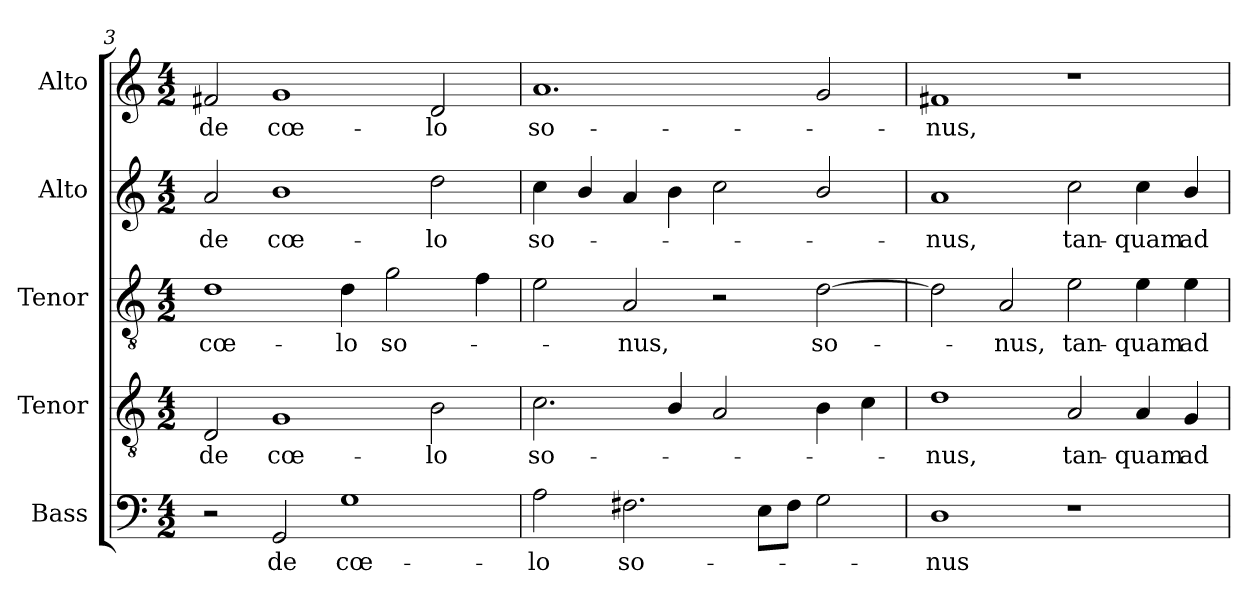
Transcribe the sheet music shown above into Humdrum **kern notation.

**kern	**text	**kern	**text	**kern	**text	**kern	**text	**kern	**text
*part5	*part5	*part4	*part4	*part3	*part3	*part2	*part2	*part1	*part1
*staff5	*staff5	*staff4	*staff4	*staff3	*staff3	*staff2	*staff2	*staff1	*staff1
*I"Bass	*	*I"Tenor	*	*I"Tenor	*	*I"Alto	*	*I"Alto	*
*I'B.	*	*I'T.	*	*I'T.	*	*I'A.	*	*I'A.	*
*clefF4	*	*clefGv2	*	*clefGv2	*	*clefG2	*	*clefG2	*
*	*	*ITrd7c12	*	*ITrd7c12	*	*	*	*	*
*k[]	*	*k[]	*	*k[]	*	*k[]	*	*k[]	*
*C:	*	*C:	*	*C:	*	*C:	*	*C:	*
*M4/2	*	*M4/2	*	*M4/2	*	*M4/2	*	*M4/2	*
=3	=3	=3	=3	=3	=3	=3	=3	=3	=3
!	!	!	!LO:LY:b:color=#000000	!	!	!	!	!	!
!	!	!	!	!	!LO:LY:b:color=#000000	!	!	!	!
!	!	!	!	!	!	!	!LO:LY:b:color=#000000	!	!
!	!	!	!	!	!	!	!	!	!LO:LY:b:color=#000000
2r	.	2DDi/	de	1Di	cœ-	2ai/	de	2f#Xi/	de
!	!LO:LY:b:color=#000000	!	!	!	!	!	!	!	!
!	!	!	!LO:LY:b:color=#000000	!	!	!	!	!	!
!	!	!	!	!	!	!	!LO:LY:b:color=#000000	!	!
!	!	!	!	!	!	!	!	!	!LO:LY:b:color=#000000
2GGi/	de	1GGi	cœ-	.	.	1bi	cœ-	1gi	cœ-
!	!LO:LY:b:color=#000000	!	!	!	!	!	!	!	!
!	!	!	!	!	!LO:LY:b:color=#000000	!	!	!	!
1Gi	cœ-	.	.	4Di\	-lo	.	.	.	.
!	!	!	!	!	!LO:LY:b:color=#000000	!	!	!	!
.	.	.	.	2Gi\	so-	.	.	.	.
!	!	!	!LO:LY:b:color=#000000	!	!	!	!	!	!
!	!	!	!	!	!	!	!LO:LY:b:color=#000000	!	!
!	!	!	!	!	!	!	!	!	!LO:LY:b:color=#000000
.	.	2BBi\	-lo	.	.	2ddi\	-lo	2di/	-lo
.	.	.	.	4Fi\	.	.	.	.	.
=4	=4	=4	=4	=4	=4	=4	=4	=4	=4
!	!LO:LY:b:color=#000000	!	!	!	!	!	!	!	!
!	!	!	!LO:LY:b:color=#000000	!	!	!	!	!	!
!	!	!	!	!	!	!	!LO:LY:b:color=#000000	!	!
!	!	!	!	!	!	!	!	!	!LO:LY:b:color=#000000
2Ai\	-lo	2.Ci\	so-	2Ei\	.	4cci\	so-	1.ai	so-
.	.	.	.	.	.	4bi/	.	.	.
!	!LO:LY:b:color=#000000	!	!	!	!	!	!	!	!
!	!	!	!	!	!LO:LY:b:color=#000000	!	!	!	!
2.F#Xi\	so-	.	.	2AAi/	-nus,	4ai/	.	.	.
.	.	4BBi/	.	.	.	4bi\	.	.	.
.	.	2AAi/	.	2r	.	2cci\	.	.	.
8Ei\L	.	.	.	.	.	.	.	.	.
8F#i\J	.	.	.	.	.	.	.	.	.
!	!	!	!	!	!LO:LY:b:color=#000000	!	!	!	!
2Gi\	.	4BBi\	.	[2Di\	so-	2bi/	.	2gi/	.
.	.	4Ci\	.	.	.	.	.	.	.
!!LO:LB:g=z
=5	=5	=5	=5	=5	=5	=5	=5	=5	=5
!	!LO:LY:b:color=#000000	!	!	!	!	!	!	!	!
!	!	!	!LO:LY:b:color=#000000	!	!	!	!	!	!
!	!	!	!	!	!	!	!LO:LY:b:color=#000000	!	!
!	!	!	!	!	!	!	!	!	!LO:LY:b:color=#000000
1Di	-nus	1Di	-nus,	2Di\]	.	1ai	-nus,	1f#Xi	-nus,
!	!	!	!	!	!LO:LY:b:color=#000000	!	!	!	!
.	.	.	.	2AAi/	-nus,	.	.	.	.
!	!	!	!LO:LY:b:color=#000000	!	!	!	!	!	!
!	!	!	!	!	!LO:LY:b:color=#000000	!	!	!	!
!	!	!	!	!	!	!	!LO:LY:b:color=#000000	!	!
1r	.	2AAi/	tan-	2Ei\	tan-	2cci\	tan-	1r	.
!	!	!	!LO:LY:b:color=#000000	!	!	!	!	!	!
!	!	!	!	!	!LO:LY:b:color=#000000	!	!	!	!
!	!	!	!	!	!	!	!LO:LY:b:color=#000000	!	!
.	.	4AAi/	-quam	4Ei\	-quam	4cci\	-quam	.	.
!	!	!	!LO:LY:b:color=#000000	!	!	!	!	!	!
!	!	!	!	!	!LO:LY:b:color=#000000	!	!	!	!
!	!	!	!	!	!	!	!LO:LY:b:color=#000000	!	!
.	.	4GGi/	ad-	4Ei\	ad-	4bi/	ad-	.	.
=	=	=	=	=	=	=	=	=	=
*-	*-	*-	*-	*-	*-	*-	*-	*-	*-
